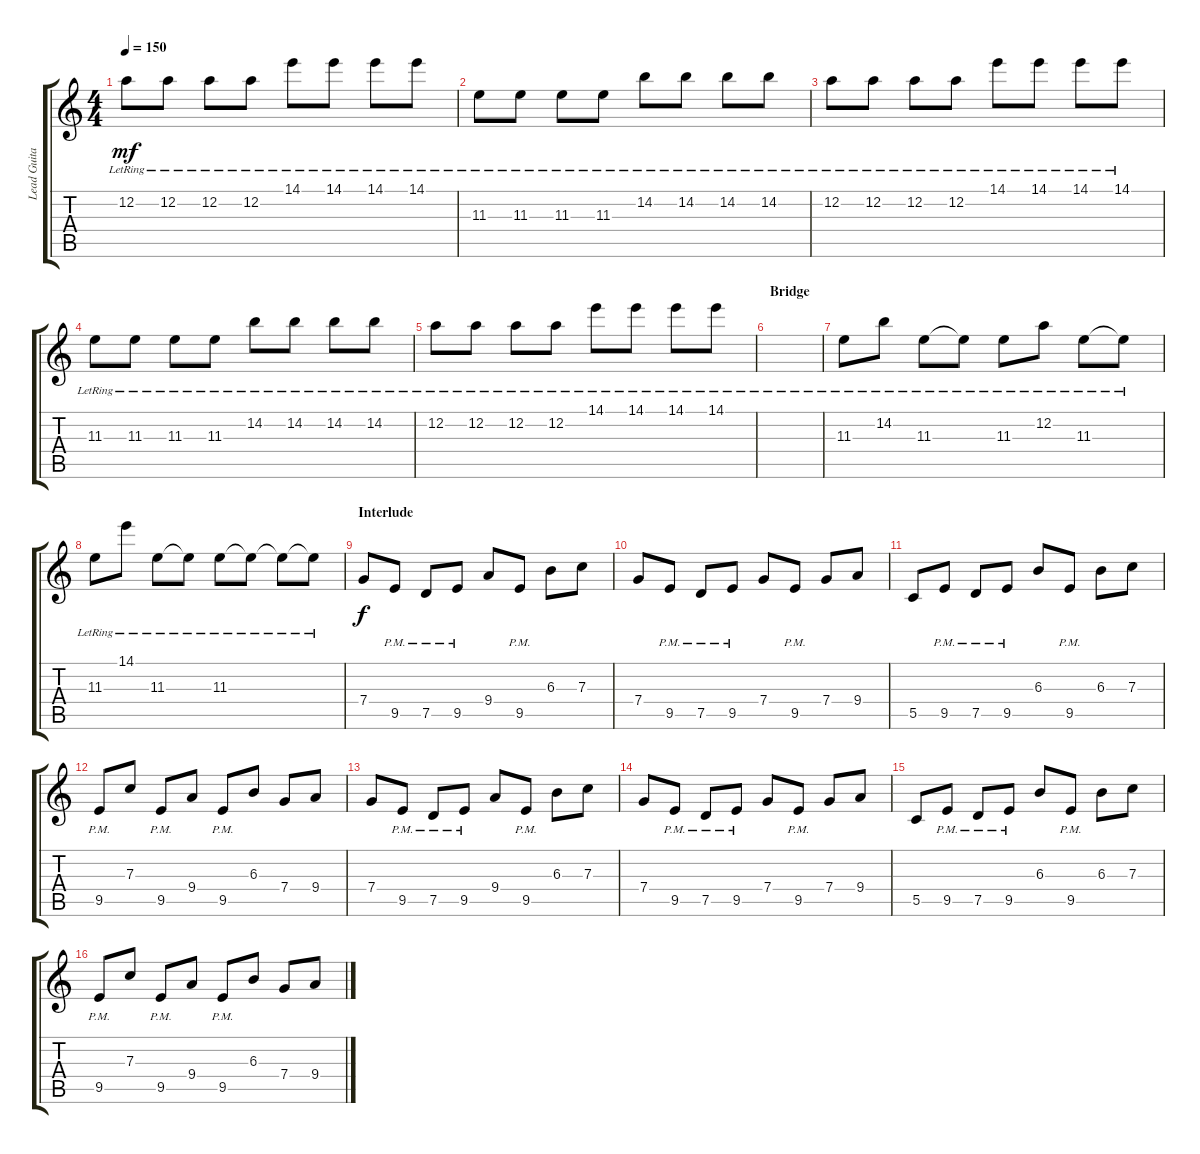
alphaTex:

\track ("Lead Guitar" "Lead Guita") {instrument acousticguitarsteel}
\staff {score tabs}
\tuning (D4 A3 F3 C3 G2 C2) {hide}
\ts (4 4)
\tempo 150
\clef g2
\ks c
12.2{lr}.8{dy mf} 12.2{lr}.8 12.2{lr}.8 12.2{lr}.8 14.1{lr}.8 14.1{lr}.8 14.1{lr}.8 14.1{lr}.8 |
11.3{lr}.8 11.3{lr}.8 11.3{lr}.8 11.3{lr}.8 14.2{lr}.8 14.2{lr}.8 14.2{lr}.8 14.2{lr}.8 |
12.2{lr}.8 12.2{lr}.8 12.2{lr}.8 12.2{lr}.8 14.1{lr}.8 14.1{lr}.8 14.1{lr}.8 14.1{lr}.8 |
11.3{lr}.8 11.3{lr}.8 11.3{lr}.8 11.3{lr}.8 14.2{lr}.8 14.2{lr}.8 14.2{lr}.8 14.2{lr}.8 |
12.2{lr}.8 12.2{lr}.8 12.2{lr}.8 12.2{lr}.8 14.1{lr}.8 14.1{lr}.8 14.1{lr}.8 14.1{lr}.8 |
\section ("" "Bridge")
|
11.3{lr}.8 14.2{lr}.8 11.3{lr}.8 11.3{lr t}.8 11.3{lr}.8 12.2{lr}.8 11.3{lr}.8 11.3{lr t}.8 |
11.3{lr}.8 14.1{lr}.8 11.3{lr}.8 11.3{lr t}.8 11.3{lr}.8 11.3{lr t}.8 11.3{lr t}.8 11.3{lr t}.8 |
\section ("" "Interlude")
7.4.8{dy f} 9.5{pm}.8 7.5{pm}.8 9.5{pm}.8 9.4.8 9.5{pm}.8 6.3.8 7.3.8 |
7.4.8 9.5{pm}.8 7.5{pm}.8 9.5{pm}.8 7.4.8 9.5{pm}.8 7.4.8 9.4.8 |
5.5.8 9.5{pm}.8 7.5{pm}.8 9.5{pm}.8 6.3.8 9.5{pm}.8 6.3.8 7.3.8 |
9.5{pm}.8 7.3.8 9.5{pm}.8 9.4.8 9.5{pm}.8 6.3.8 7.4.8 9.4.8 |
7.4.8 9.5{pm}.8 7.5{pm}.8 9.5{pm}.8 9.4.8 9.5{pm}.8 6.3.8 7.3.8 |
7.4.8 9.5{pm}.8 7.5{pm}.8 9.5{pm}.8 7.4.8 9.5{pm}.8 7.4.8 9.4.8 |
5.5.8 9.5{pm}.8 7.5{pm}.8 9.5{pm}.8 6.3.8 9.5{pm}.8 6.3.8 7.3.8 |
9.5{pm}.8 7.3.8 9.5{pm}.8 9.4.8 9.5{pm}.8 6.3.8 7.4.8 9.4.8
